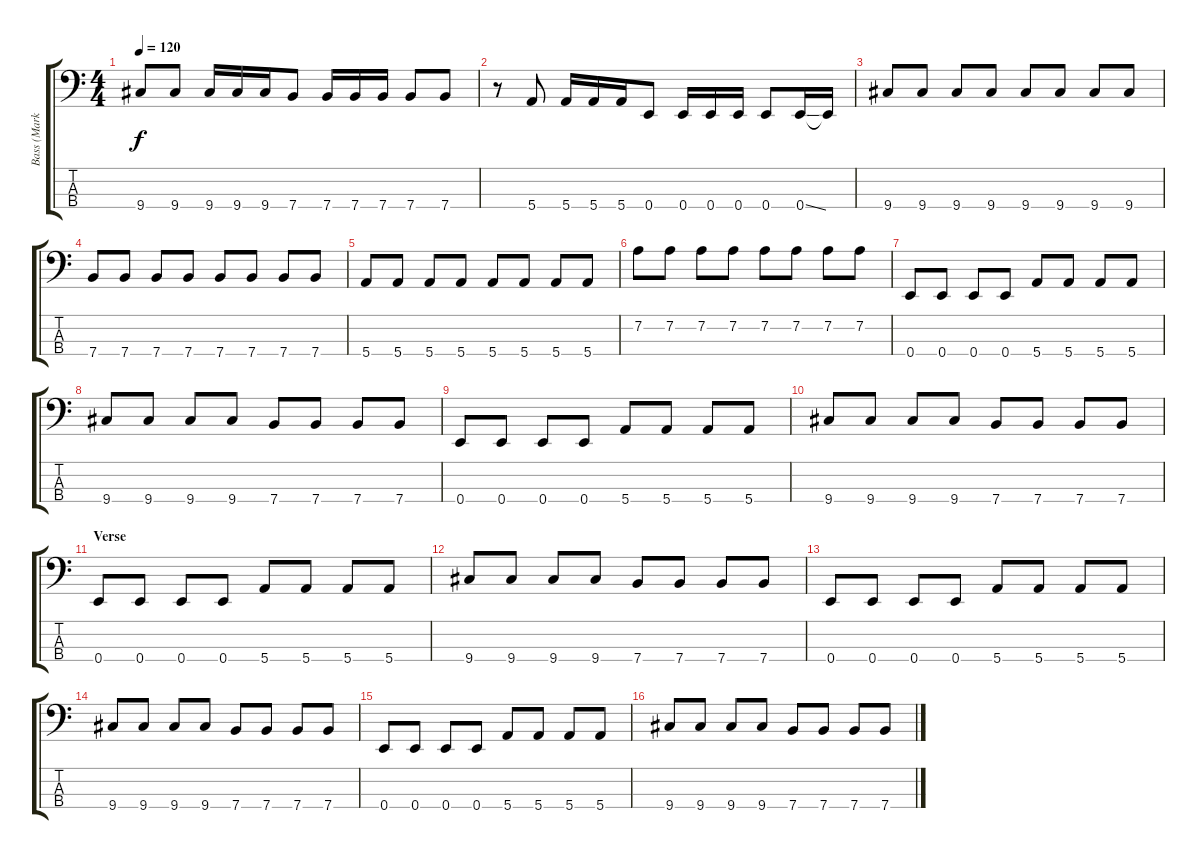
\track ("Bass (Mark Hoppus)" "Bass (Mark") {instrument electricbasspick}
\staff {score tabs}
\tuning (G2 D2 A1 E1) {hide}
\ts (4 4)
\tempo 120
\clef f4
\ks c
9.4.8{dy f} 9.4.8 9.4.16 9.4.16 9.4.16 7.4.8 7.4.16 7.4.16 7.4.16 7.4.8 7.4.8 |
r.8 5.4.8 5.4.16 5.4.16 5.4.16 0.4.8 0.4.16 0.4.16 0.4.16 0.4.8 0.4{ss}.16 0.4{t}.16 |
9.4.8 9.4.8 9.4.8 9.4.8 9.4.8 9.4.8 9.4.8 9.4.8 |
7.4.8 7.4.8 7.4.8 7.4.8 7.4.8 7.4.8 7.4.8 7.4.8 |
5.4.8 5.4.8 5.4.8 5.4.8 5.4.8 5.4.8 5.4.8 5.4.8 |
7.2.8 7.2.8 7.2.8 7.2.8 7.2.8 7.2.8 7.2.8 7.2.8 |
0.4.8 0.4.8 0.4.8 0.4.8 5.4.8 5.4.8 5.4.8 5.4.8 |
9.4.8 9.4.8 9.4.8 9.4.8 7.4.8 7.4.8 7.4.8 7.4.8 |
0.4.8 0.4.8 0.4.8 0.4.8 5.4.8 5.4.8 5.4.8 5.4.8 |
9.4.8 9.4.8 9.4.8 9.4.8 7.4.8 7.4.8 7.4.8 7.4.8 |
\section ("" "Verse")
0.4.8 0.4.8 0.4.8 0.4.8 5.4.8 5.4.8 5.4.8 5.4.8 |
9.4.8 9.4.8 9.4.8 9.4.8 7.4.8 7.4.8 7.4.8 7.4.8 |
0.4.8 0.4.8 0.4.8 0.4.8 5.4.8 5.4.8 5.4.8 5.4.8 |
9.4.8 9.4.8 9.4.8 9.4.8 7.4.8 7.4.8 7.4.8 7.4.8 |
0.4.8 0.4.8 0.4.8 0.4.8 5.4.8 5.4.8 5.4.8 5.4.8 |
9.4.8 9.4.8 9.4.8 9.4.8 7.4.8 7.4.8 7.4.8 7.4.8
